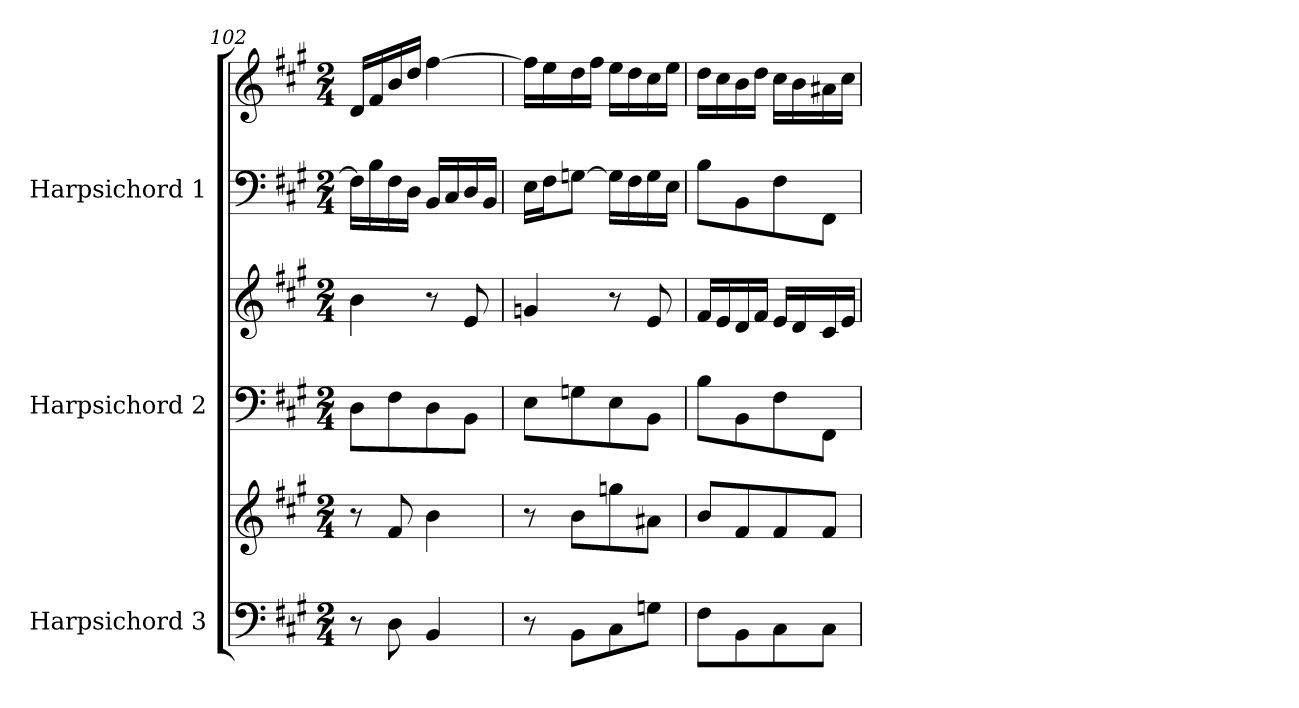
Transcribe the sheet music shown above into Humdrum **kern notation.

**kern	**kern	**kern	**kern	**kern	**kern
*part3	*part3	*part2	*part2	*part1	*part1
*staff6	*staff5	*staff4	*staff3	*staff2	*staff1
*I"Harpsichord 3	*	*I"Harpsichord 2	*	*I"Harpsichord 1	*
*I'Hp	*	*I'Hp	*	*I'Hp	*
*clefF4	*clefG2	*clefF4	*clefG2	*clefF4	*clefG2
*k[f#c#g#]	*k[f#c#g#]	*k[f#c#g#]	*k[f#c#g#]	*k[f#c#g#]	*k[f#c#g#]
*M2/4	*M2/4	*M2/4	*M2/4	*M2/4	*M2/4
=102	=102	=102	=102	=102	=102
8r	8r	8D\L	4b\	16F#\LL]	16d/LL
.	.	.	.	16B\	16f#/
8D\	8f#/	8F#\	.	16F#\	16b/
.	.	.	.	16D\JJ	16dd/JJ
4BB/	4b\	8D\	8r	16BB/LL	[4ff#\
.	.	.	.	16C#/	.
.	.	8BB\J	8e/	16D/	.
.	.	.	.	16BB/JJ	.
!!LO:LB:g=z
=103	=103	=103	=103	=103	=103
8r	8r	8E\L	4gn/	16E\LL	16ff#\LL]
.	.	.	.	16F#\J	16ee\
8BB\L	8b\L	8Gn\	.	[8Gn\J	16dd\
.	.	.	.	.	16ff#\JJ
8C#\	8ggn\	8E\	8r	16G\LL]	16ee\LL
.	.	.	.	16F#\	16dd\
8Gn\J	8a#X\J	8BB\J	8e/	16G\	16cc#\
.	.	.	.	16E\JJ	16ee\JJ
=104	=104	=104	=104	=104	=104
8F#\L	8b/L	8B\L	16f#/LL	8B\L	16dd\LL
.	.	.	16e/	.	16cc#\
8BB\	8f#/	8BB\	16d/	8BB\	16b\
.	.	.	16f#/JJ	.	16dd\JJ
8C#\	8f#/	8F#\	16e/LL	8F#\	16cc#\LL
.	.	.	16d/	.	16b\
8C#\J	8f#/J	8FF#\J	16c#/	8FF#\J	16a#X\
.	.	.	16e/JJ	.	16cc#\JJ
=	=	=	=	=	=
*-	*-	*-	*-	*-	*-
